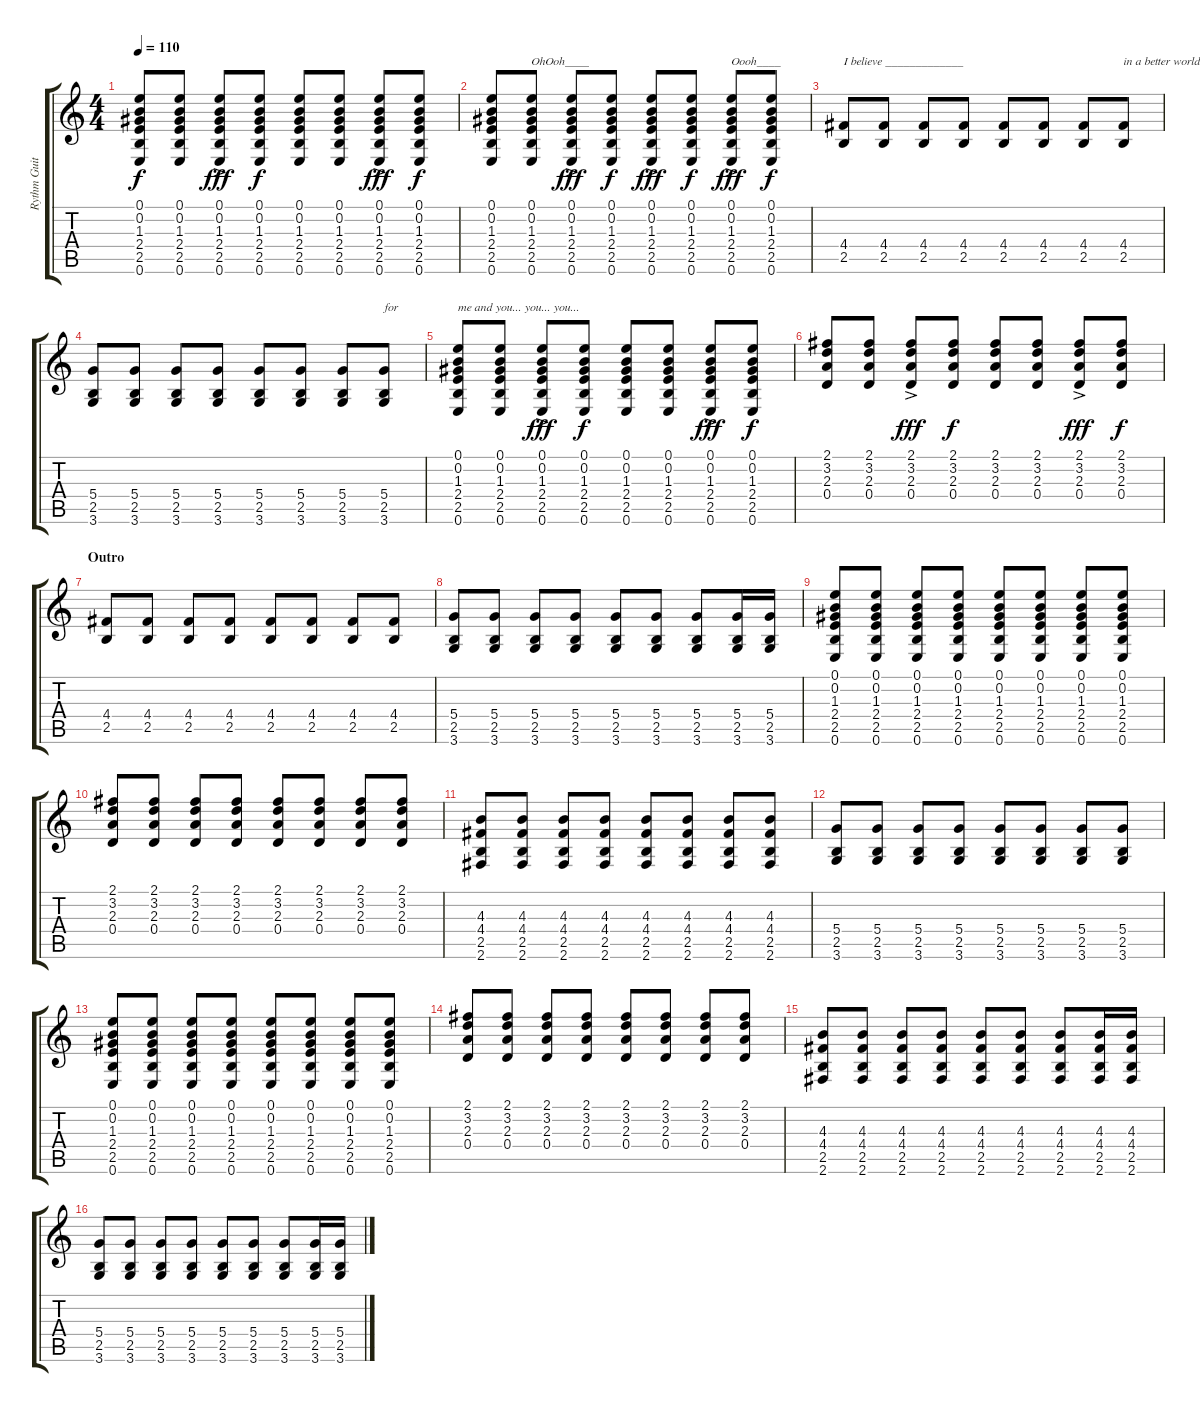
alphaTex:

\track ("Rythm Guitar" "Rythm Guit") {instrument acousticguitarsteel}
\staff {score tabs}
\tuning (E4 B3 G3 D3 A2 E2) {hide}
\ts (4 4)
\tempo 110
\clef g2
\ks c
(0.1 0.2 1.3 2.4 2.5 0.6).8{dy f} (0.1 0.2 1.3 2.4 2.5 0.6).8 (0.1{ac} 0.2{ac} 1.3{ac} 2.4{ac} 2.5{ac} 0.6{ac}).8{dy fff} (0.1 0.2 1.3 2.4 2.5 0.6).8{dy f} (0.1 0.2 1.3 2.4 2.5 0.6).8 (0.1 0.2 1.3 2.4 2.5 0.6).8 (0.1{ac} 0.2{ac} 1.3{ac} 2.4{ac} 2.5{ac} 0.6{ac}).8{dy fff} (0.1 0.2 1.3 2.4 2.5 0.6).8{dy f} |
(0.1 0.2 1.3 2.4 2.5 0.6).8 (0.1 0.2 1.3 2.4 2.5 0.6).8{txt "OhOoh____"} (0.1{ac} 0.2{ac} 1.3{ac} 2.4{ac} 2.5{ac} 0.6{ac}).8{dy fff} (0.1 0.2 1.3 2.4 2.5 0.6).8{dy f} (0.1{ac} 0.2{ac} 1.3{ac} 2.4{ac} 2.5{ac} 0.6{ac}).8{dy fff} (0.1 0.2 1.3 2.4 2.5 0.6).8{dy f} (0.1{ac} 0.2{ac} 1.3{ac} 2.4{ac} 2.5{ac} 0.6{ac}).8{txt "Oooh____ " dy fff} (0.1 0.2 1.3 2.4 2.5 0.6).8{dy f} |
(4.4 2.5).8{txt "I believe _____________"} (4.4 2.5).8 (4.4 2.5).8 (4.4 2.5).8 (4.4 2.5).8 (4.4 2.5).8 (4.4 2.5).8 (4.4 2.5).8{txt "in a better world ________"} |
(5.4 2.5 3.6).8 (5.4 2.5 3.6).8 (5.4 2.5 3.6).8 (5.4 2.5 3.6).8 (5.4 2.5 3.6).8 (5.4 2.5 3.6).8 (5.4 2.5 3.6).8 (5.4 2.5 3.6).8{txt "for "} |
(0.1 0.2 1.3 2.4 2.5 0.6).8{txt "me and you... you... you..."} (0.1 0.2 1.3 2.4 2.5 0.6).8 (0.1{ac} 0.2{ac} 1.3{ac} 2.4{ac} 2.5{ac} 0.6{ac}).8{dy fff} (0.1 0.2 1.3 2.4 2.5 0.6).8{dy f} (0.1 0.2 1.3 2.4 2.5 0.6).8 (0.1 0.2 1.3 2.4 2.5 0.6).8 (0.1{ac} 0.2{ac} 1.3{ac} 2.4{ac} 2.5{ac} 0.6{ac}).8{dy fff} (0.1 0.2 1.3 2.4 2.5 0.6).8{dy f} |
(2.1 3.2 2.3 0.4).8 (2.1 3.2 2.3 0.4).8 (2.1{ac} 3.2{ac} 2.3{ac} 0.4{ac}).8{dy fff} (2.1 3.2 2.3 0.4).8{dy f} (2.1 3.2 2.3 0.4).8 (2.1 3.2 2.3 0.4).8 (2.1{ac} 3.2{ac} 2.3{ac} 0.4{ac}).8{dy fff} (2.1 3.2 2.3 0.4).8{dy f} |
\section ("" "Outro")
(4.4 2.5).8 (4.4 2.5).8 (4.4 2.5).8 (4.4 2.5).8 (4.4 2.5).8 (4.4 2.5).8 (4.4 2.5).8 (4.4 2.5).8 |
(5.4 2.5 3.6).8 (5.4 2.5 3.6).8 (5.4 2.5 3.6).8 (5.4 2.5 3.6).8 (5.4 2.5 3.6).8 (5.4 2.5 3.6).8 (5.4 2.5 3.6).8 (5.4 2.5 3.6).16 (5.4 2.5 3.6).16 |
(0.1 0.2 1.3 2.4 2.5 0.6).8 (0.1 0.2 1.3 2.4 2.5 0.6).8 (0.1 0.2 1.3 2.4 2.5 0.6).8 (0.1 0.2 1.3 2.4 2.5 0.6).8 (0.1 0.2 1.3 2.4 2.5 0.6).8 (0.1 0.2 1.3 2.4 2.5 0.6).8 (0.1 0.2 1.3 2.4 2.5 0.6).8 (0.1 0.2 1.3 2.4 2.5 0.6).8 |
(2.1 3.2 2.3 0.4).8 (2.1 3.2 2.3 0.4).8 (2.1 3.2 2.3 0.4).8 (2.1 3.2 2.3 0.4).8 (2.1 3.2 2.3 0.4).8 (2.1 3.2 2.3 0.4).8 (2.1 3.2 2.3 0.4).8 (2.1 3.2 2.3 0.4).8 |
(4.3 4.4 2.5 2.6).8 (4.3 4.4 2.5 2.6).8 (4.3 4.4 2.5 2.6).8 (4.3 4.4 2.5 2.6).8 (4.3 4.4 2.5 2.6).8 (4.3 4.4 2.5 2.6).8 (4.3 4.4 2.5 2.6).8 (4.3 4.4 2.5 2.6).8 |
(5.4 2.5 3.6).8 (5.4 2.5 3.6).8 (5.4 2.5 3.6).8 (5.4 2.5 3.6).8 (5.4 2.5 3.6).8 (5.4 2.5 3.6).8 (5.4 2.5 3.6).8 (5.4 2.5 3.6).8 |
(0.1 0.2 1.3 2.4 2.5 0.6).8 (0.1 0.2 1.3 2.4 2.5 0.6).8 (0.1 0.2 1.3 2.4 2.5 0.6).8 (0.1 0.2 1.3 2.4 2.5 0.6).8 (0.1 0.2 1.3 2.4 2.5 0.6).8 (0.1 0.2 1.3 2.4 2.5 0.6).8 (0.1 0.2 1.3 2.4 2.5 0.6).8 (0.1 0.2 1.3 2.4 2.5 0.6).8 |
(2.1 3.2 2.3 0.4).8 (2.1 3.2 2.3 0.4).8 (2.1 3.2 2.3 0.4).8 (2.1 3.2 2.3 0.4).8 (2.1 3.2 2.3 0.4).8 (2.1 3.2 2.3 0.4).8 (2.1 3.2 2.3 0.4).8 (2.1 3.2 2.3 0.4).8 |
(4.3 4.4 2.5 2.6).8 (4.3 4.4 2.5 2.6).8 (4.3 4.4 2.5 2.6).8 (4.3 4.4 2.5 2.6).8 (4.3 4.4 2.5 2.6).8 (4.3 4.4 2.5 2.6).8 (4.3 4.4 2.5 2.6).8 (4.3 4.4 2.5 2.6).16 (4.3 4.4 2.5 2.6).16 |
(5.4 2.5 3.6).8 (5.4 2.5 3.6).8 (5.4 2.5 3.6).8 (5.4 2.5 3.6).8 (5.4 2.5 3.6).8 (5.4 2.5 3.6).8 (5.4 2.5 3.6).8 (5.4 2.5 3.6).16 (5.4 2.5 3.6).16
